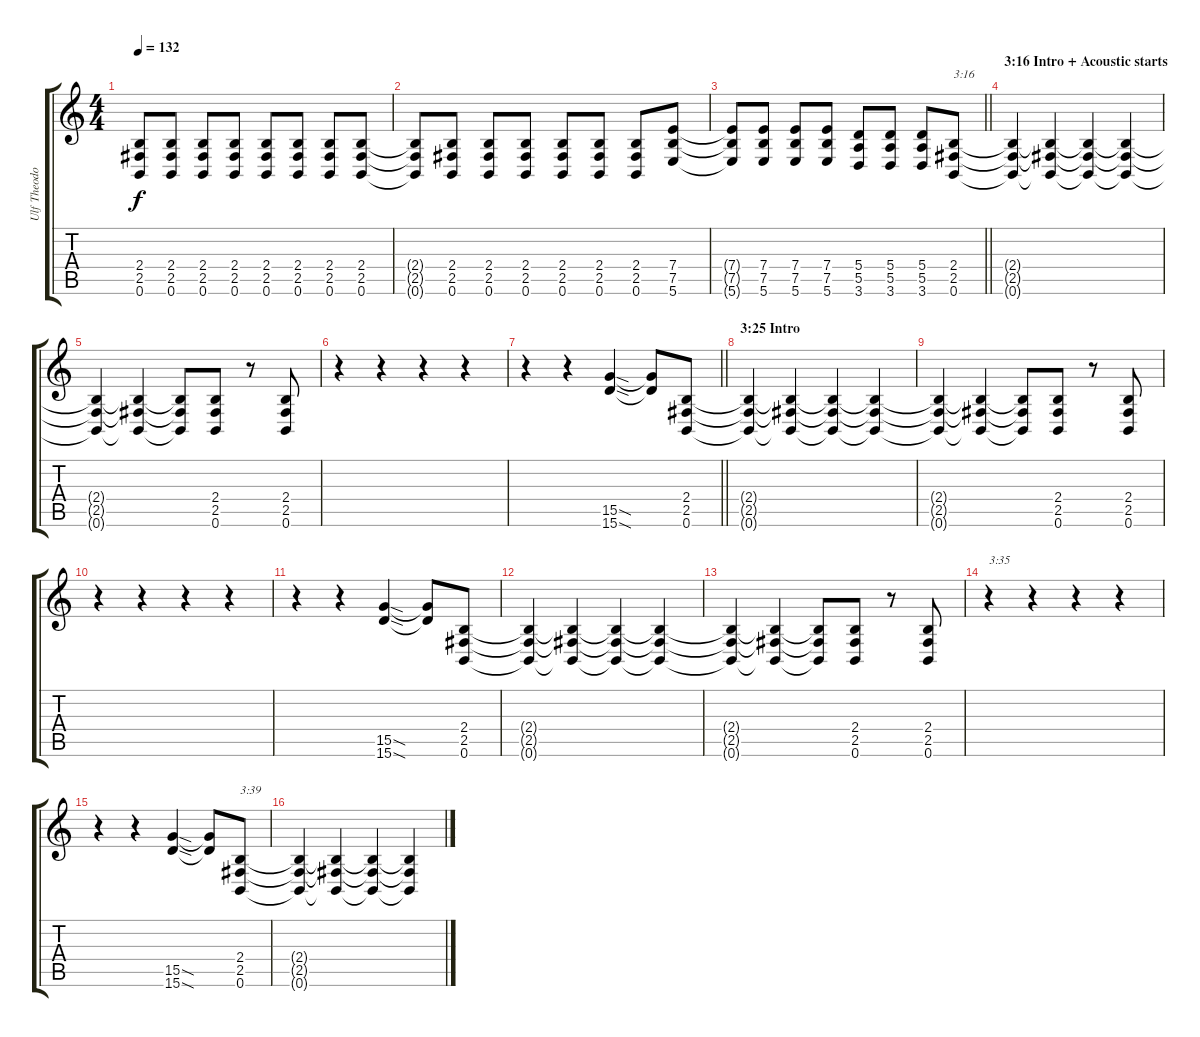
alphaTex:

\track ("Ulf Theodor Schwadorf (Rhythm Guitar)" "Ulf Theodo") {instrument distortionguitar}
\staff {score tabs}
\tuning (B3 Gb3 D3 A2 E2 B1) {hide}
\ts (4 4)
\tempo 132
\clef g2
\ks c
(2.4{t} 2.5{t} 0.6{t}).8{dy f} (2.4 2.5 0.6).8 (2.4 2.5 0.6).8 (2.4 2.5 0.6).8 (2.4 2.5 0.6).8 (2.4 2.5 0.6).8 (2.4 2.5 0.6).8 (2.4 2.5 0.6).8 |
(2.4{t} 2.5{t} 0.6{t}).8 (2.4 2.5 0.6).8 (2.4 2.5 0.6).8 (2.4 2.5 0.6).8 (2.4 2.5 0.6).8 (2.4 2.5 0.6).8 (2.4 2.5 0.6).8 (7.4 7.5 5.6).8 |
\barLineRight lightlight
(7.4{t} 7.5{t} 5.6{t}).8 (7.4 7.5 5.6).8 (7.4 7.5 5.6).8 (7.4 7.5 5.6).8 (5.4 5.5 3.6).8 (5.4 5.5 3.6).8 (5.4 5.5 3.6).8 (2.4 2.5 0.6).8{txt "3:16"} |
\section ("" "3:16 Intro + Acoustic starts")
(2.4{t} 2.5{t} 0.6{t}).4 (2.4{t} 2.5{t} 0.6{t}).4 (2.4{t} 2.5{t} 0.6{t}).4 (2.4{t} 2.5{t} 0.6{t}).4 |
(2.4{t} 2.5{t} 0.6{t}).4 (2.4{t} 2.5{t} 0.6{t}).4 (2.4{t} 2.5{t} 0.6{t}).8 (2.4 2.5 0.6).8 r.8 (2.4 2.5 0.6).8 |
r.4 r.4 r.4 r.4 |
\barLineRight lightlight
r.4 r.4 (15.5{sod} 15.6{sod}).4 (15.5{t} 15.6{t}).8 (2.4 2.5 0.6).8 |
\section ("" "3:25 Intro")
(2.4{t} 2.5{t} 0.6{t}).4 (2.4{t} 2.5{t} 0.6{t}).4 (2.4{t} 2.5{t} 0.6{t}).4 (2.4{t} 2.5{t} 0.6{t}).4 |
(2.4{t} 2.5{t} 0.6{t}).4 (2.4{t} 2.5{t} 0.6{t}).4 (2.4{t} 2.5{t} 0.6{t}).8 (2.4 2.5 0.6).8 r.8 (2.4 2.5 0.6).8 |
r.4 r.4 r.4 r.4 |
r.4 r.4 (15.5{sod} 15.6{sod}).4 (15.5{t} 15.6{t}).8 (2.4 2.5 0.6).8 |
(2.4{t} 2.5{t} 0.6{t}).4 (2.4{t} 2.5{t} 0.6{t}).4 (2.4{t} 2.5{t} 0.6{t}).4 (2.4{t} 2.5{t} 0.6{t}).4 |
(2.4{t} 2.5{t} 0.6{t}).4 (2.4{t} 2.5{t} 0.6{t}).4 (2.4{t} 2.5{t} 0.6{t}).8 (2.4 2.5 0.6).8 r.8 (2.4 2.5 0.6).8 |
r.4{txt "3:35"} r.4 r.4 r.4 |
r.4 r.4 (15.5{sod} 15.6{sod}).4 (15.5{t} 15.6{t}).8 (2.4 2.5 0.6).8{txt "3:39"} |
(2.4{t} 2.5{t} 0.6{t}).4 (2.4{t} 2.5{t} 0.6{t}).4 (2.4{t} 2.5{t} 0.6{t}).4 (2.4{t} 2.5{t} 0.6{t}).4
